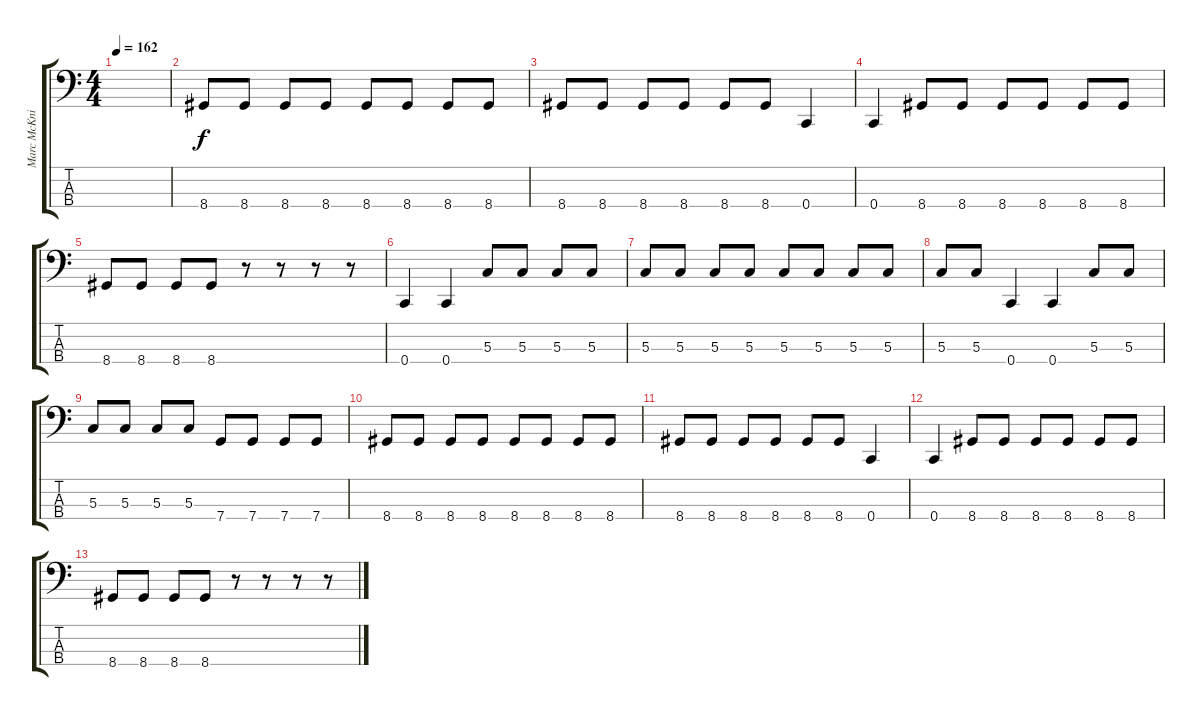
\track ("Marc McKnight" "Marc McKni") {instrument electricbasspick}
\staff {score tabs}
\tuning (F2 C2 G1 C1) {hide}
\ts (4 4)
\tempo 162
\clef f4
\ks c
|
8.4.8 8.4.8 8.4.8 8.4.8 8.4.8 8.4.8 8.4.8 8.4.8 |
8.4.8 8.4.8 8.4.8 8.4.8 8.4.8 8.4.8 0.4.4 |
0.4.4 8.4.8 8.4.8 8.4.8 8.4.8 8.4.8 8.4.8 |
8.4.8 8.4.8 8.4.8 8.4.8 r.8 r.8 r.8 r.8 |
0.4.4 0.4.4 5.3.8 5.3.8 5.3.8 5.3.8 |
5.3.8 5.3.8 5.3.8 5.3.8 5.3.8 5.3.8 5.3.8 5.3.8 |
5.3.8 5.3.8 0.4.4 0.4.4 5.3.8 5.3.8 |
5.3.8 5.3.8 5.3.8 5.3.8 7.4.8 7.4.8 7.4.8 7.4.8 |
8.4.8 8.4.8 8.4.8 8.4.8 8.4.8 8.4.8 8.4.8 8.4.8 |
8.4.8 8.4.8 8.4.8 8.4.8 8.4.8 8.4.8 0.4.4 |
0.4.4 8.4.8 8.4.8 8.4.8 8.4.8 8.4.8 8.4.8 |
8.4.8 8.4.8 8.4.8 8.4.8 r.8 r.8 r.8 r.8
